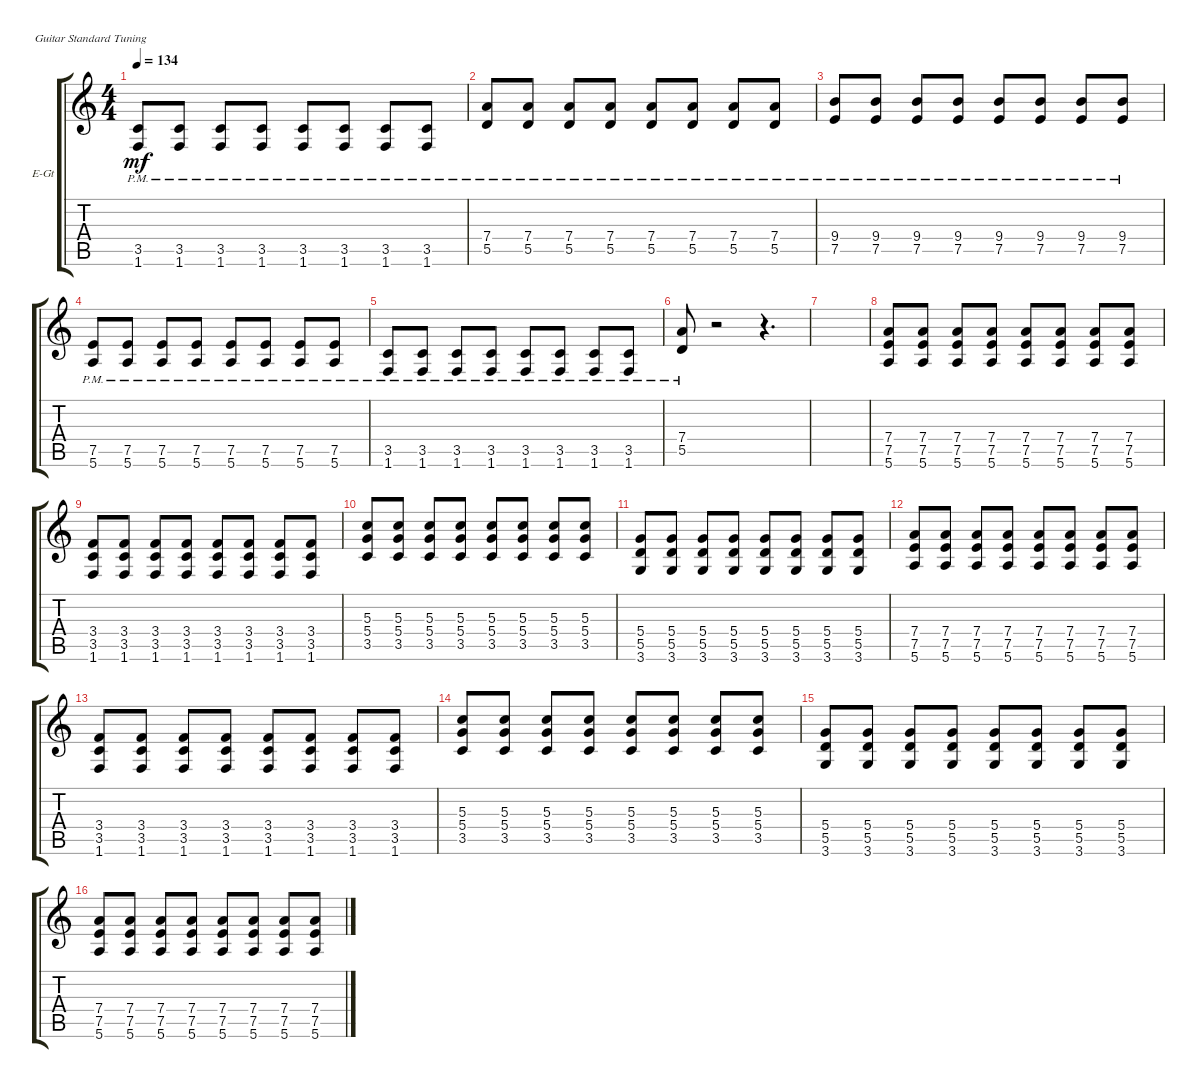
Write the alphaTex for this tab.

\defaultSystemsLayout 4
\bracketExtendMode groupsimilarinstruments
\firstSystemTrackNameOrientation horizontal
\otherSystemsTrackNameOrientation horizontal
\track ("Main guitar" "E-Gt") {instrument distortionguitar}
\staff {score tabs}
\tuning (E4 B3 G3 D3 A2 E2)
\ts (4 4)
\tempo 134
\clef g2
\ks c
(1.6{pm} 3.5{pm}).8{dy mf} (1.6{pm} 3.5{pm}).8 (1.6{pm} 3.5{pm}).8 (1.6{pm} 3.5{pm}).8 (1.6{pm} 3.5{pm}).8 (1.6{pm} 3.5{pm}).8 (1.6{pm} 3.5{pm}).8 (1.6{pm} 3.5{pm}).8 |
(5.5{pm} 7.4{pm}).8 (5.5{pm} 7.4{pm}).8 (5.5{pm} 7.4{pm}).8 (5.5{pm} 7.4{pm}).8 (5.5{pm} 7.4{pm}).8 (5.5{pm} 7.4{pm}).8 (5.5{pm} 7.4{pm}).8 (5.5{pm} 7.4{pm}).8 |
(7.5{pm} 9.4{pm}).8 (7.5{pm} 9.4{pm}).8 (7.5{pm} 9.4{pm}).8 (7.5{pm} 9.4{pm}).8 (7.5{pm} 9.4{pm}).8 (7.5{pm} 9.4{pm}).8 (7.5{pm} 9.4{pm}).8 (7.5{pm} 9.4{pm}).8 |
(5.6{pm} 7.5{pm}).8 (5.6{pm} 7.5{pm}).8 (5.6{pm} 7.5{pm}).8 (5.6{pm} 7.5{pm}).8 (5.6{pm} 7.5{pm}).8 (5.6{pm} 7.5{pm}).8 (5.6{pm} 7.5{pm}).8 (5.6{pm} 7.5{pm}).8 |
(1.6{pm} 3.5{pm}).8 (1.6{pm} 3.5{pm}).8 (1.6{pm} 3.5{pm}).8 (1.6{pm} 3.5{pm}).8 (1.6{pm} 3.5{pm}).8 (1.6{pm} 3.5{pm}).8 (1.6{pm} 3.5{pm}).8 (1.6{pm} 3.5{pm}).8 |
(5.5{pm} 7.4{pm}).8 r.2 r.4{d} |
|
(5.6 7.5 7.4).8 (5.6 7.5 7.4).8 (5.6 7.5 7.4).8 (5.6 7.5 7.4).8 (5.6 7.5 7.4).8 (5.6 7.5 7.4).8 (5.6 7.5 7.4).8 (5.6 7.5 7.4).8 |
(1.6 3.5 3.4).8 (1.6 3.5 3.4).8 (1.6 3.5 3.4).8 (1.6 3.5 3.4).8 (1.6 3.5 3.4).8 (1.6 3.5 3.4).8 (1.6 3.5 3.4).8 (1.6 3.5 3.4).8 |
(3.5 5.4 5.3).8 (3.5 5.4 5.3).8 (3.5 5.4 5.3).8 (3.5 5.4 5.3).8 (3.5 5.4 5.3).8 (3.5 5.4 5.3).8 (3.5 5.4 5.3).8 (3.5 5.4 5.3).8 |
(3.6 5.5 5.4).8 (3.6 5.5 5.4).8 (3.6 5.5 5.4).8 (3.6 5.5 5.4).8 (3.6 5.5 5.4).8 (3.6 5.5 5.4).8 (3.6 5.5 5.4).8 (3.6 5.5 5.4).8 |
(5.6 7.5 7.4).8 (5.6 7.5 7.4).8 (5.6 7.5 7.4).8 (5.6 7.5 7.4).8 (5.6 7.5 7.4).8 (5.6 7.5 7.4).8 (5.6 7.5 7.4).8 (5.6 7.5 7.4).8 |
(1.6 3.5 3.4).8 (1.6 3.5 3.4).8 (1.6 3.5 3.4).8 (1.6 3.5 3.4).8 (1.6 3.5 3.4).8 (1.6 3.5 3.4).8 (1.6 3.5 3.4).8 (1.6 3.5 3.4).8 |
(3.5 5.4 5.3).8 (3.5 5.4 5.3).8 (3.5 5.4 5.3).8 (3.5 5.4 5.3).8 (3.5 5.4 5.3).8 (3.5 5.4 5.3).8 (3.5 5.4 5.3).8 (3.5 5.4 5.3).8 |
(3.6 5.5 5.4).8 (3.6 5.5 5.4).8 (3.6 5.5 5.4).8 (3.6 5.5 5.4).8 (3.6 5.5 5.4).8 (3.6 5.5 5.4).8 (3.6 5.5 5.4).8 (3.6 5.5 5.4).8 |
(5.6 7.5 7.4).8 (5.6 7.5 7.4).8 (5.6 7.5 7.4).8 (5.6 7.5 7.4).8 (5.6 7.5 7.4).8 (5.6 7.5 7.4).8 (5.6 7.5 7.4).8 (5.6 7.5 7.4).8
